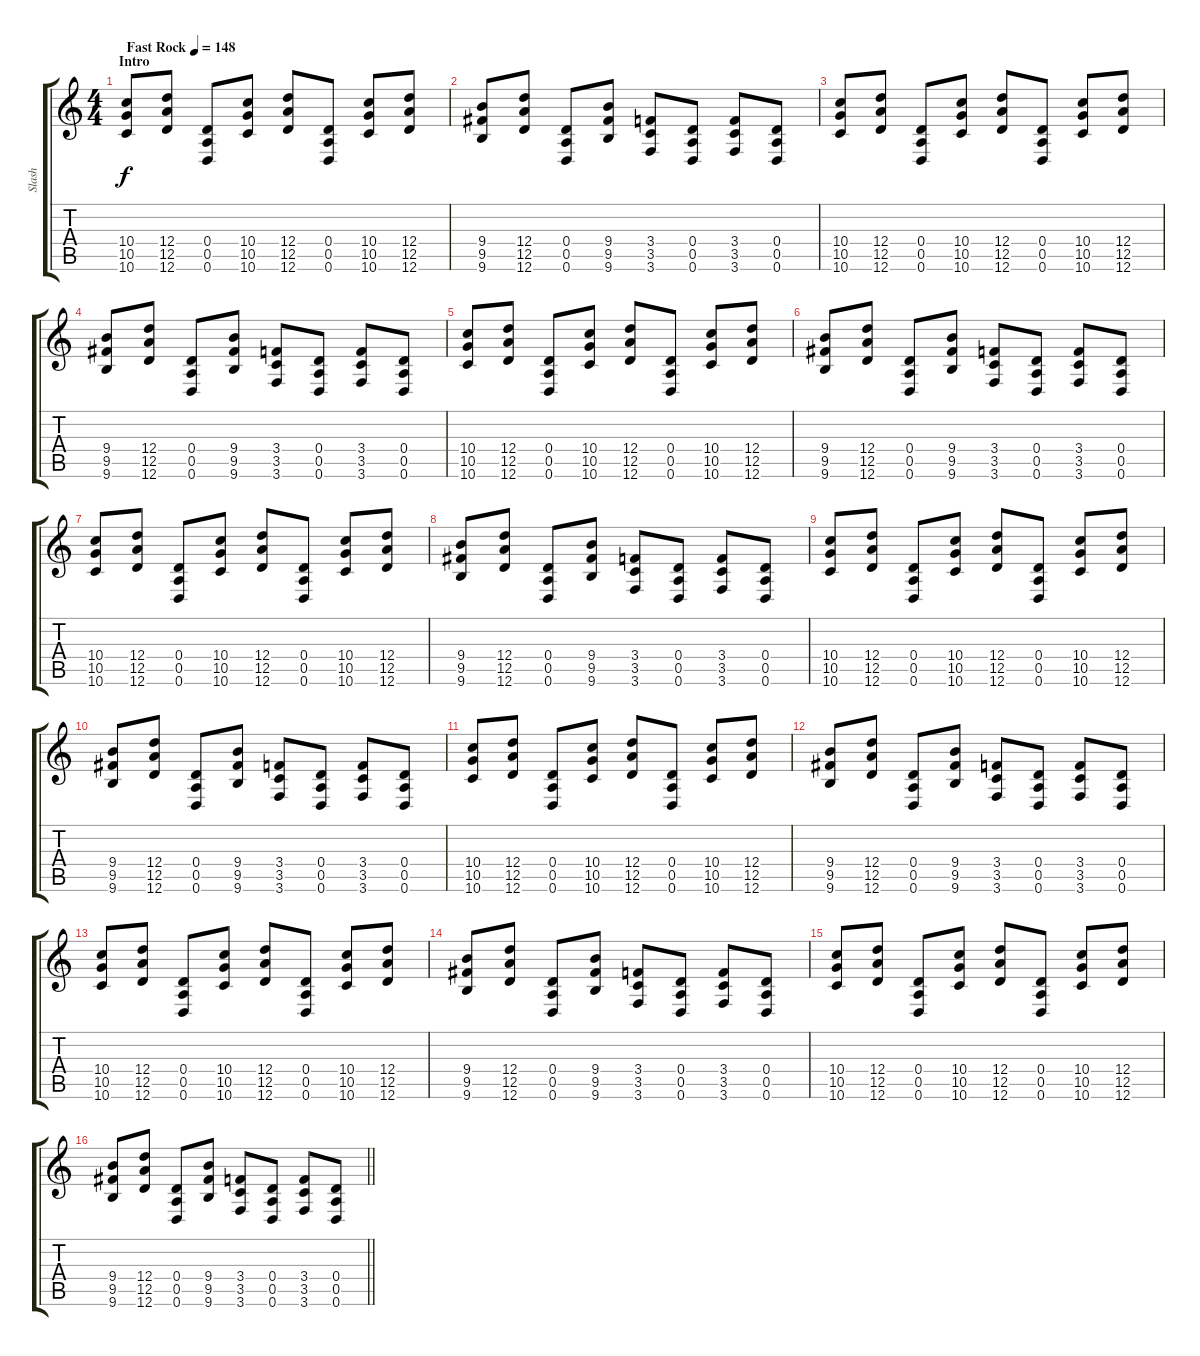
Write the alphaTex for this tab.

\track ("Slash" "Slash") {instrument overdrivenguitar}
\staff {score tabs}
\tuning (E4 B3 G3 D3 A2 D2) {hide}
\ts (4 4)
\section ("" "Intro")
\tempo (148 "Fast Rock")
\clef g2
\ks c
(10.4 10.5 10.6).8{dy f instrument overdrivenguitar} (12.4 12.5 12.6).8 (0.4 0.5 0.6).8 (10.4 10.5 10.6).8 (12.4 12.5 12.6).8 (0.4 0.5 0.6).8 (10.4 10.5 10.6).8 (12.4 12.5 12.6).8 |
(9.4 9.5 9.6).8 (12.4 12.5 12.6).8 (0.4 0.5 0.6).8 (9.4 9.5 9.6).8 (3.4 3.5 3.6).8 (0.4 0.5 0.6).8 (3.4 3.5 3.6).8 (0.4 0.5 0.6).8 |
(10.4 10.5 10.6).8 (12.4 12.5 12.6).8 (0.4 0.5 0.6).8 (10.4 10.5 10.6).8 (12.4 12.5 12.6).8 (0.4 0.5 0.6).8 (10.4 10.5 10.6).8 (12.4 12.5 12.6).8 |
(9.4 9.5 9.6).8 (12.4 12.5 12.6).8 (0.4 0.5 0.6).8 (9.4 9.5 9.6).8 (3.4 3.5 3.6).8 (0.4 0.5 0.6).8 (3.4 3.5 3.6).8 (0.4 0.5 0.6).8 |
(10.4 10.5 10.6).8 (12.4 12.5 12.6).8 (0.4 0.5 0.6).8 (10.4 10.5 10.6).8 (12.4 12.5 12.6).8 (0.4 0.5 0.6).8 (10.4 10.5 10.6).8 (12.4 12.5 12.6).8 |
(9.4 9.5 9.6).8 (12.4 12.5 12.6).8 (0.4 0.5 0.6).8 (9.4 9.5 9.6).8 (3.4 3.5 3.6).8 (0.4 0.5 0.6).8 (3.4 3.5 3.6).8 (0.4 0.5 0.6).8 |
(10.4 10.5 10.6).8 (12.4 12.5 12.6).8 (0.4 0.5 0.6).8 (10.4 10.5 10.6).8 (12.4 12.5 12.6).8 (0.4 0.5 0.6).8 (10.4 10.5 10.6).8 (12.4 12.5 12.6).8 |
(9.4 9.5 9.6).8 (12.4 12.5 12.6).8 (0.4 0.5 0.6).8 (9.4 9.5 9.6).8 (3.4 3.5 3.6).8 (0.4 0.5 0.6).8 (3.4 3.5 3.6).8 (0.4 0.5 0.6).8 |
(10.4 10.5 10.6).8 (12.4 12.5 12.6).8 (0.4 0.5 0.6).8 (10.4 10.5 10.6).8 (12.4 12.5 12.6).8 (0.4 0.5 0.6).8 (10.4 10.5 10.6).8 (12.4 12.5 12.6).8 |
(9.4 9.5 9.6).8 (12.4 12.5 12.6).8 (0.4 0.5 0.6).8 (9.4 9.5 9.6).8 (3.4 3.5 3.6).8 (0.4 0.5 0.6).8 (3.4 3.5 3.6).8 (0.4 0.5 0.6).8 |
(10.4 10.5 10.6).8 (12.4 12.5 12.6).8 (0.4 0.5 0.6).8 (10.4 10.5 10.6).8 (12.4 12.5 12.6).8 (0.4 0.5 0.6).8 (10.4 10.5 10.6).8 (12.4 12.5 12.6).8 |
(9.4 9.5 9.6).8 (12.4 12.5 12.6).8 (0.4 0.5 0.6).8 (9.4 9.5 9.6).8 (3.4 3.5 3.6).8 (0.4 0.5 0.6).8 (3.4 3.5 3.6).8 (0.4 0.5 0.6).8 |
(10.4 10.5 10.6).8 (12.4 12.5 12.6).8 (0.4 0.5 0.6).8 (10.4 10.5 10.6).8 (12.4 12.5 12.6).8 (0.4 0.5 0.6).8 (10.4 10.5 10.6).8 (12.4 12.5 12.6).8 |
(9.4 9.5 9.6).8 (12.4 12.5 12.6).8 (0.4 0.5 0.6).8 (9.4 9.5 9.6).8 (3.4 3.5 3.6).8 (0.4 0.5 0.6).8 (3.4 3.5 3.6).8 (0.4 0.5 0.6).8 |
(10.4 10.5 10.6).8 (12.4 12.5 12.6).8 (0.4 0.5 0.6).8 (10.4 10.5 10.6).8 (12.4 12.5 12.6).8 (0.4 0.5 0.6).8 (10.4 10.5 10.6).8 (12.4 12.5 12.6).8 |
\barLineRight lightlight
(9.4 9.5 9.6).8 (12.4 12.5 12.6).8 (0.4 0.5 0.6).8 (9.4 9.5 9.6).8 (3.4 3.5 3.6).8 (0.4 0.5 0.6).8 (3.4 3.5 3.6).8 (0.4 0.5 0.6).8
